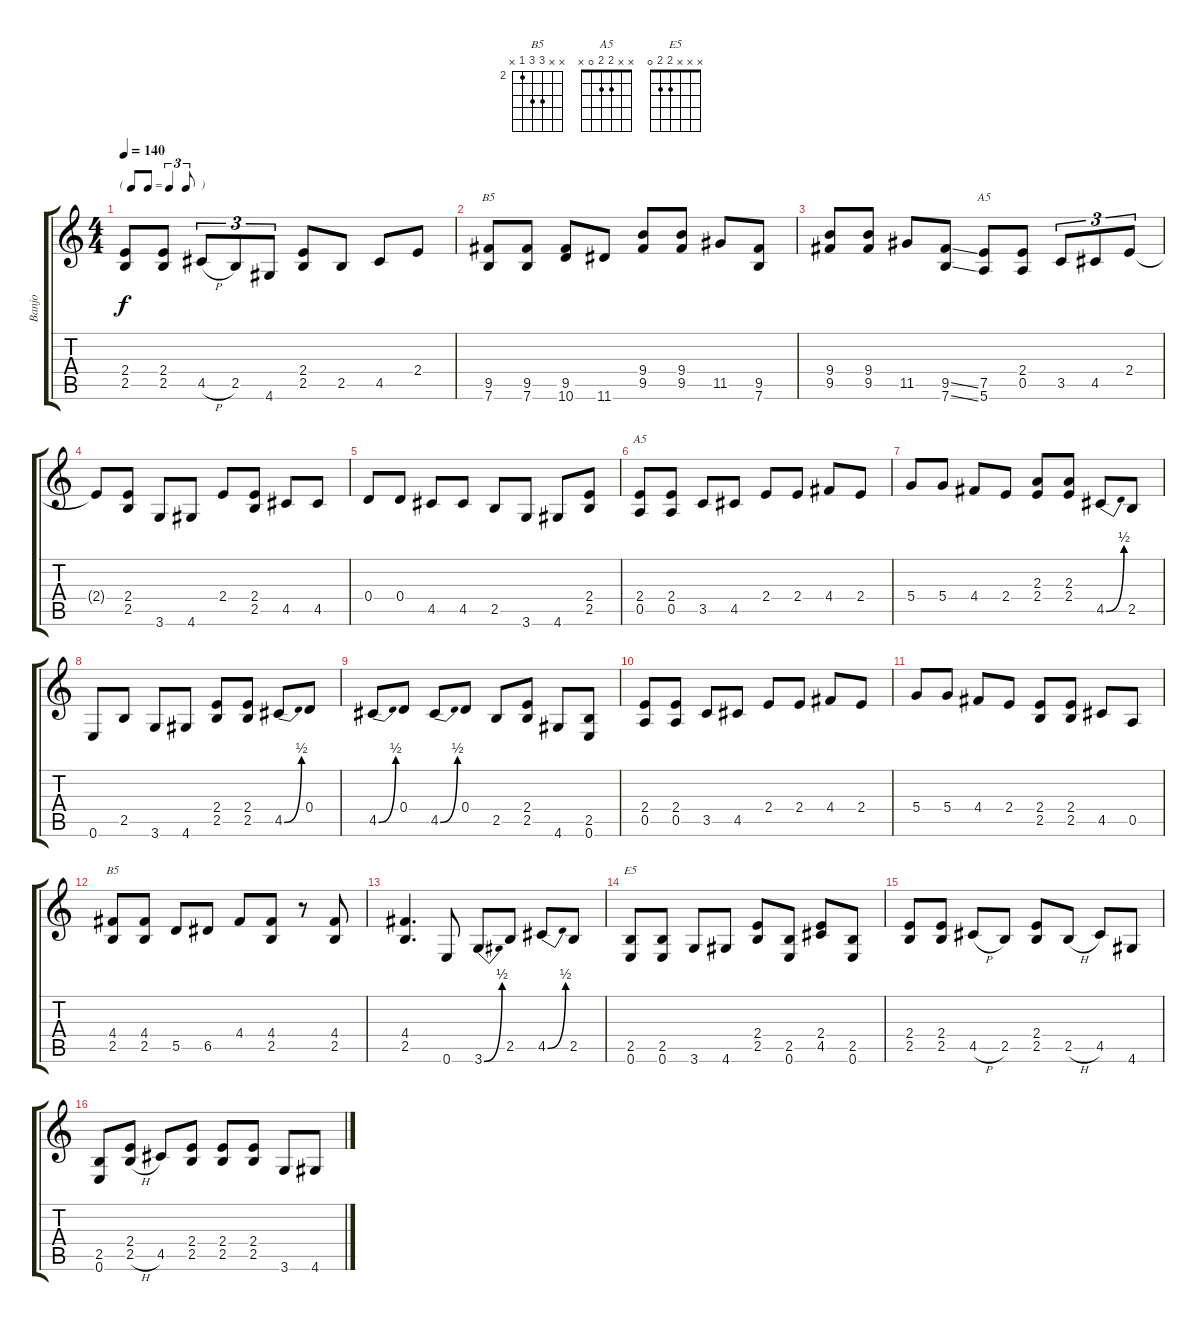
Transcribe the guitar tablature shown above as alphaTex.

\track ("Banjo" "Banjo") {instrument banjo}
\staff {score tabs}
\tuning (E4 B3 G3 D3 A2 E2) {hide}
\displaytranspose 12
\chord ("B5" x x x 9 9 7) {firstfret 7}
\chord ("A5" x x x x 7 5) {firstfret 5}
\chord ("A5" x x 2 2 0 x)
\chord ("B5" x x 4 4 2 x) {firstfret 2}
\chord ("E5" x x x 2 2 0)
\ts (4 4)
\tf triplet8th
\tempo 140
\clef g2
\ks c
(2.4 2.5).8{dy f} (2.4 2.5).8 4.5{h}.8{tu (3 2)} 2.5.8{tu (3 2)} 4.6.8{tu (3 2)} (2.4 2.5).8 2.5.8 4.5.8 2.4.8 |
(9.5 7.6).8{ch "B5"} (9.5 7.6).8 (9.5 10.6).8 11.6.8 (9.4 9.5).8 (9.4 9.5).8 11.5.8 (9.5 7.6).8 |
(9.4 9.5).8 (9.4 9.5).8 11.5.8 (9.5{ss} 7.6{ss}).8 (7.5 5.6).8{ch "A5"} (2.4 0.5).8 3.5.8{tu (3 2)} 4.5.8{tu (3 2)} 2.4.8{tu (3 2)} |
2.4{t}.8 (2.4 2.5).8 3.6.8 4.6.8 2.4.8 (2.4 2.5).8 4.5.8 4.5.8 |
0.4.8 0.4.8 4.5.8 4.5.8 2.5.8 3.6.8 4.6.8 (2.4 2.5).8 |
(2.4 0.5).8{ch "A5"} (2.4 0.5).8 3.5.8 4.5.8 2.4.8 2.4.8 4.4.8 2.4.8 |
5.4.8 5.4.8 4.4.8 2.4.8 (2.3 2.4).8 (2.3 2.4).8 4.5{be (bend 0 0 60 2)}.8 2.5.8 |
0.6.8 2.5.8 3.6.8 4.6.8 (2.4 2.5).8 (2.4 2.5).8 4.5{be (bend 0 0 60 2)}.8 0.4.8 |
4.5{be (bend 0 0 60 2)}.8 0.4.8 4.5{be (bend 0 0 60 2)}.8 0.4.8 2.5.8 (2.4 2.5).8 4.6.8 (2.5 0.6).8 |
(2.4 0.5).8 (2.4 0.5).8 3.5.8 4.5.8 2.4.8 2.4.8 4.4.8 2.4.8 |
5.4.8 5.4.8 4.4.8 2.4.8 (2.4 2.5).8 (2.4 2.5).8 4.5.8 0.5.8 |
(4.4 2.5).8{ch "B5"} (4.4 2.5).8 5.5.8 6.5.8 4.4.8 (4.4 2.5).8 r.8 (4.4 2.5).8 |
(4.4 2.5).4{d} 0.6.8 3.6{be (bend 0 0 60 2)}.8 2.5.8 4.5{be (bend 0 0 60 2)}.8 2.5.8 |
(2.5 0.6).8{ch "E5"} (2.5 0.6).8 3.6.8 4.6.8 (2.4 2.5).8 (2.5 0.6).8 (2.4 4.5).8 (2.5 0.6).8 |
(2.4 2.5).8 (2.4 2.5).8 4.5{h}.8 2.5.8 (2.4 2.5).8 2.5{h}.8 4.5.8 4.6.8 |
(2.5 0.6).8 (2.4 2.5{h}).8 4.5.8 (2.4 2.5).8 (2.4 2.5).8 (2.4 2.5).8 3.6.8 4.6.8
